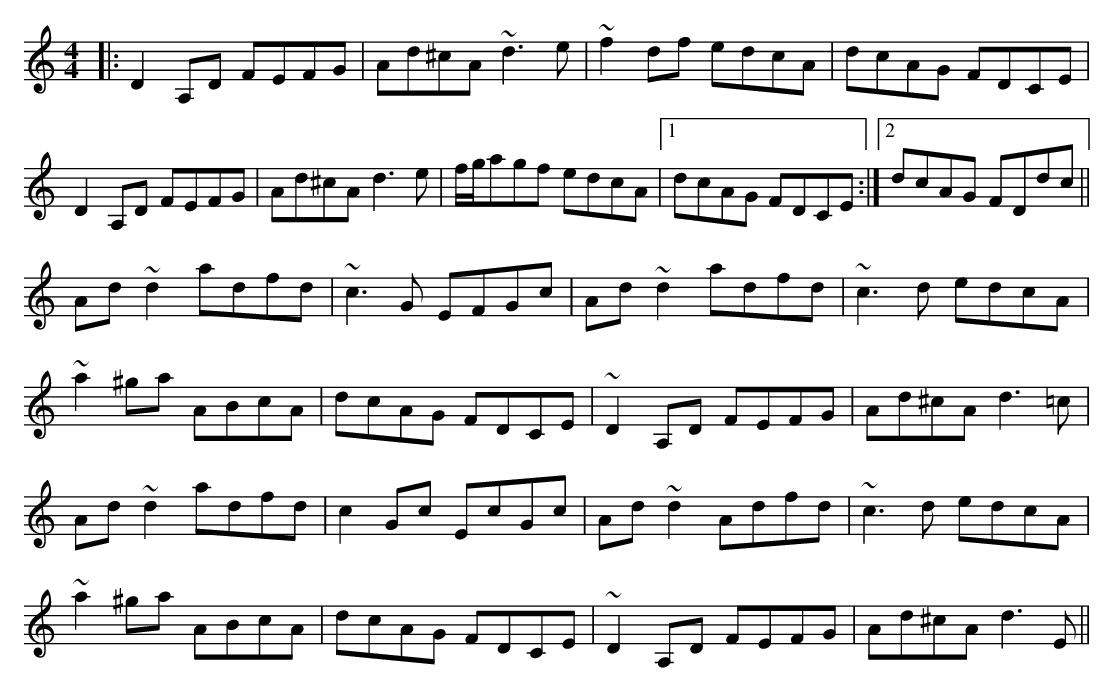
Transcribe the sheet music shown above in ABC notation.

X:1
M:4/4
K:Ddor
|:D2 A,D FEFG|Ad^cA ~d3 e|~f2 df edcA|dcAG FDCE|
D2 A,D FEFG|Ad^cA d3 e|f/g/agf edcA|1 dcAG FDCE:|2 dcAG FDdc||
Ad~d2 adfd|~c3G EFGc|Ad~d2 adfd|~c3d edcA|
~a2^ga ABcA|dcAG FDCE|~D2 A,D FEFG|Ad^cA d3=c|
Ad~d2 adfd|c2Gc EcGc|Ad~d2 Adfd|~c3d edcA|
~a2^ga ABcA|dcAG FDCE|~D2 A,D FEFG|Ad^cA d3E||
